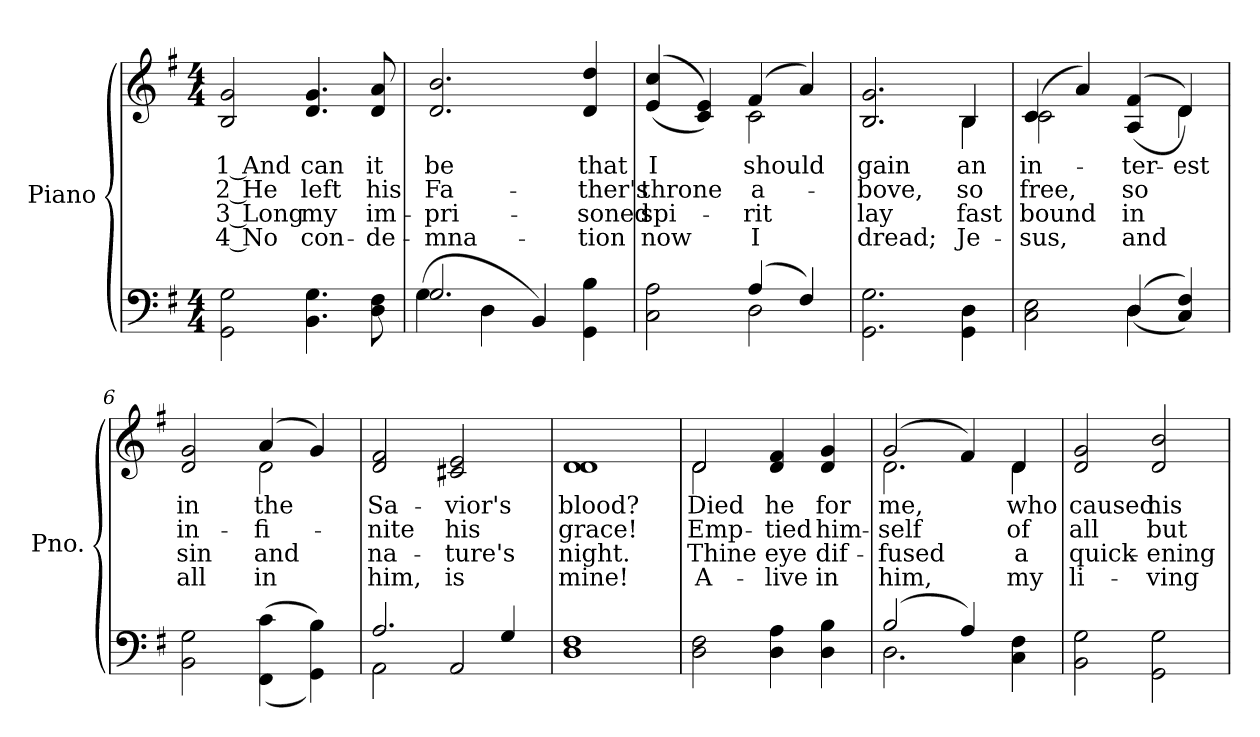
**kern	**kern	**text	**text	**text	**text
*part2	*part1	*part1	*part1	*part1	*part1
*staff2	*staff1	*staff1	*staff1	*staff1	*staff1
*I"Piano	*I"Piano	*	*	*	*
*I'Pno.	*I'Pno.	*	*	*	*
!!LO:PB:g=z
*clefF4	*clefG2	*	*	*	*
*k[f#]	*k[f#]	*	*	*	*
*G:	*G:	*	*	*	*
*M4/4	*M4/4	*	*	*	*
=1	=1	=1	=1	=1	=1
!	!	!LO:LY:b:color=#000000	!LO:LY:b:color=#000000	!LO:LY:b:color=#000000	!LO:LY:b:color=#000000
2GGi\ 2Gi	2Bi/ 2gi	1 And	2 He	3 Long	4 No
!	!	!LO:LY:b:color=#000000	!LO:LY:b:color=#000000	!LO:LY:b:color=#000000	!LO:LY:b:color=#000000
4.BBi\ 4.Gi	4.di/ 4.gi	can	left	my	con-
!	!	!LO:LY:b:color=#000000	!LO:LY:b:color=#000000	!LO:LY:b:color=#000000	!LO:LY:b:color=#000000
8Di\ 8F#i	8di/ 8ai	it	his	-im-	-de-
=2	=2	=2	=2	=2	=2
*^	*	*	*	*	*
!	!	!	!LO:LY:b:color=#000000	!LO:LY:b:color=#000000	!LO:LY:b:color=#000000	!LO:LY:b:color=#000000
2.Gi/	(4Gi\	2.di/ 2.bi	be	Fa-	-pri-	-mna-
.	4Di\	.	.	.	.	.
.	4BBi/)	.	.	.	.	.
!	!	!	!LO:LY:b:color=#000000	!LO:LY:b:color=#000000	!LO:LY:b:color=#000000	!LO:LY:b:color=#000000
4GGi\ 4Bi	4ryy	4di/ 4ddi	that	-ther's	-soned	tion
=3	=3	=3	=3	=3	=3	=3
!	!	!	!LO:LY:b:color=#000000	!LO:LY:b:color=#000000	!LO:LY:b:color=#000000	!LO:LY:b:color=#000000
*	*	*^	*	*	*	*
2Ci\ 2Ai	2ryy	((4ei/ 4cci	2ryy	I	throne	spi-	-now
.	.	4ci/ 4ei))	.	.	.	.	.
!	!	!	!	!LO:LY:b:color=#000000	!LO:LY:b:color=#000000	!LO:LY:b:color=#000000	!LO:LY:b:color=#000000
(4Ai/	2Di\	(4f#i/	2ci\	should	a-	rit	I
4F#i/)	.	4ai/)	.	.	.	.	.
*v	*v	*	*	*	*	*	*
=4	=4	=4	=4	=4	=4	=4
!	!	!	!LO:LY:b:color=#000000	!LO:LY:b:color=#000000	!LO:LY:b:color=#000000	!LO:LY:b:color=#000000
2.GGi\ 2.Gi	2.Bi/ 2.gi	2.ryy	gain	-bove,	lay	dread;
!	!	!	!LO:LY:b:color=#000000	!LO:LY:b:color=#000000	!LO:LY:b:color=#000000	!LO:LY:b:color=#000000
4GGi\ 4Di	4Bi/	4Bi\	an	so	fast	Je-
!!LO:LB:g=z	!!
=5	=5	=5	=5	=5	=5	=5
*^	*	*	*	*	*	*
!	!	!	!	!LO:LY:b:color=#000000	!LO:LY:b:color=#000000	!LO:LY:b:color=#000000	!LO:LY:b:color=#000000
2Ci\ 2Ei	2ryy	(4ci/	2ci\	in-	free,	-bound	sus,
.	.	4ai/)	.	.	.	.	.
!	!	!	!	!LO:LY:b:color=#000000	!LO:LY:b:color=#000000	!LO:LY:b:color=#000000	!LO:LY:b:color=#000000
((4Di/	4Di\	((4Ai/ 4f#i	4ryy	-ter-	so	in	and
!	!	!	!	!LO:LY:b:color=#000000	!	!	!
4Ci/ 4F#i))	4ryy	4di/))	4di\	-est	.	.	.
*v	*v	*	*	*	*	*	*
=6	=6	=6	=6	=6	=6	=6
*^	*	*	*	*	*	*
!	!	!	!	!LO:LY:b:color=#000000	!LO:LY:b:color=#000000	!LO:LY:b:color=#000000	!LO:LY:b:color=#000000
*v	*v	*	*	*	*	*	*
2BBi\ 2Gi	2di/ 2gi	2ryy	in	in-	sin	all
!	!	!	!LO:LY:b:color=#000000	!LO:LY:b:color=#000000	!LO:LY:b:color=#000000	!LO:LY:b:color=#000000
((4FF#i\ 4ci	(4ai/	2di\	the	-fi-	and	in
4GGi\ 4Bi))	4gi/)	.	.	.	.	.
*	*v	*v	*	*	*	*
=7	=7	=7	=7	=7	=7
*^	*	*	*	*	*
!	!	!	!LO:LY:b:color=#000000	!LO:LY:b:color=#000000	!LO:LY:b:color=#000000	!LO:LY:b:color=#000000
2.Ai/	2AAi\	2di/ 2f#i	Sa-	-nite	na-	-him,
!	!	!	!LO:LY:b:color=#000000	!LO:LY:b:color=#000000	!LO:LY:b:color=#000000	!LO:LY:b:color=#000000
.	2AAi/	2c#Xi/ 2ei	-vior's	his	ture's	is
4Gi/	.	.	.	.	.	.
*v	*v	*	*	*	*	*
=8	=8	=8	=8	=8	=8
!	!	!LO:LY:b:color=#000000	!LO:LY:b:color=#000000	!LO:LY:b:color=#000000	!LO:LY:b:color=#000000
1Di 1F#i	1di 1di	blood?	grace!	night.	mine!
=9	=9	=9	=9	=9	=9
!	!	!LO:LY:b:color=#000000	!LO:LY:b:color=#000000	!LO:LY:b:color=#000000	!LO:LY:b:color=#000000
*	*^	*	*	*	*
2Di\ 2F#i	2di/	2di\	Died	Emp-	Thine	A-
!	!	!	!LO:LY:b:color=#000000	!LO:LY:b:color=#000000	!LO:LY:b:color=#000000	!LO:LY:b:color=#000000
4Di\ 4Ai	4di/ 4f#i	2ryy	he	-tied	-eye	live
!	!	!	!LO:LY:b:color=#000000	!LO:LY:b:color=#000000	!LO:LY:b:color=#000000	!LO:LY:b:color=#000000
4Di\ 4Bi	4di/ 4gi	.	for	him-	dif-	-in
!!LO:LB:g=z	!!
=10	=10	=10	=10	=10	=10	=10
*^	*	*	*	*	*	*
!	!	!	!	!LO:LY:b:color=#000000	!LO:LY:b:color=#000000	!LO:LY:b:color=#000000	!LO:LY:b:color=#000000
(2Bi/	2.Di\	(2gi/	2.di\	me,	-self	fused	him,
4Ai/)	.	4f#i/)	.	.	.	.	.
!	!	!	!	!LO:LY:b:color=#000000	!LO:LY:b:color=#000000	!LO:LY:b:color=#000000	!LO:LY:b:color=#000000
4Ci\ 4F#i	4ryy	4di/	4di\	who	of	a	my
*v	*v	*	*	*	*	*	*
*	*v	*v	*	*	*	*
=11	=11	=11	=11	=11	=11
*^	*^	*	*	*	*
!	!	!	!	!LO:LY:b:color=#000000	!LO:LY:b:color=#000000	!LO:LY:b:color=#000000	!LO:LY:b:color=#000000
*v	*v	*	*	*	*	*	*
*	*v	*v	*	*	*	*
2BBi\ 2Gi	2di/ 2gi	caused	all	quick-	-li-
!	!	!LO:LY:b:color=#000000	!LO:LY:b:color=#000000	!LO:LY:b:color=#000000	!LO:LY:b:color=#000000
2GGi\ 2Gi	2di/ 2bi	his	but	-ening	ving
=	=	=	=	=	=
*-	*-	*-	*-	*-	*-
